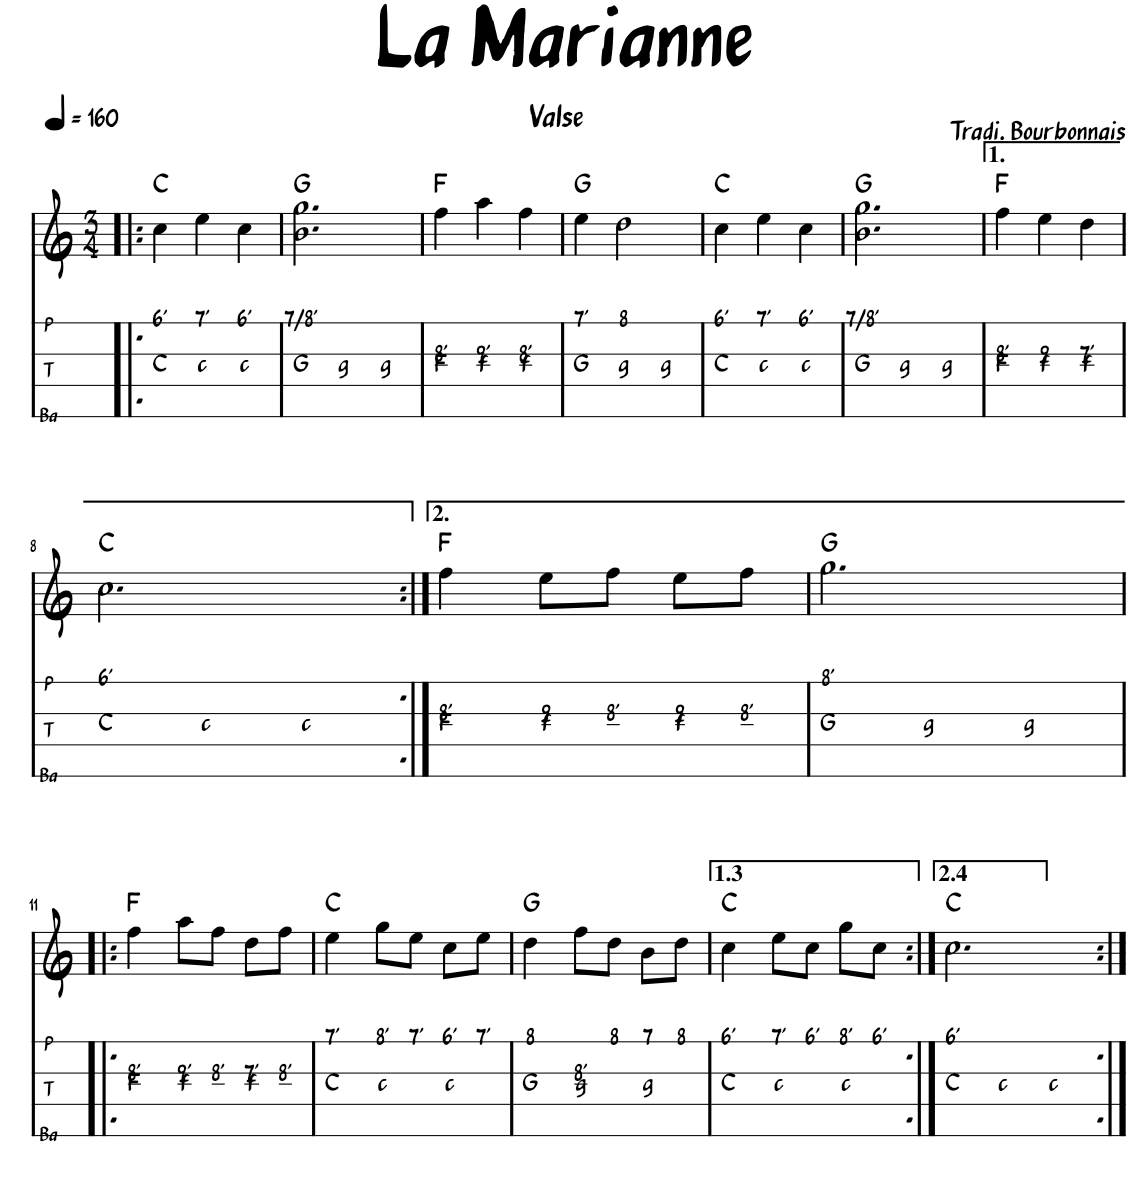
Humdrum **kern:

**kern	**kern	**text	**text	**text	**text	**kern	**text	**text	**harte
*part3	*part2	*part2	*part2	*part2	*part2	*part1	*part1	*part1	*part1
*staff3	*staff2	*staff2	*staff2	*staff2	*staff2	*staff1	*staff1	*staff1	*
*I"Accordéon	*I"P  T  Ba	*	*	*	*	*I"Accordéon	*	*	*
*I'Acc	*I'P  T  Ba	*	*	*	*	*I'Acc	*	*	*
*stria5	*stria4	*	*	*	*	*	*	*	*
*clefF4	*clefG2	*	*	*	*	*clefG2	*	*	*
*k[]	*k[]	*	*	*	*	*k[]	*	*	*
*M3/4	*M3/4	*	*	*	*	*M3/4	*	*	*
*MM160	*MM160	*	*	*	*	*MM160	*	*	*
=1!|:	=1!|:	=1!|:	=1!|:	=1!|:	=1!|:	=1!|:	=1!|:	=1!|:	=1!|:
!	!	!	!	!	!LO:LY:b	!	!LO:LY:b	!	!
8CC 8C	4ryy	.	.	.	C	4cc\	6'	.	C:maj
8r	.	.	.	.	.	.	.	.	.
!	!	!	!	!	!LO:LY:b	!	!LO:LY:b	!	!
8E 8G 8c	4ryy	.	.	.	c	4ee\	7'	.	.
8r	.	.	.	.	.	.	.	.	.
!	!	!	!	!	!LO:LY:b	!	!LO:LY:b	!	!
8E 8G 8c	4ryy	.	.	.	c	4cc\	6'	.	.
8r	.	.	.	.	.	.	.	.	.
=2	=2	=2	=2	=2	=2	=2	=2	=2	=2
!	!	!	!	!	!LO:LY:b	!	!LO:LY:b	!	!
8GGG 8GG	4ryy	.	.	.	G	2.b\ 2.gg\	7/8'	.	G:maj
8r	.	.	.	.	.	.	.	.	.
!	!	!	!	!	!LO:LY:b	!	!	!	!
8D 8G 8B	4ryy	.	.	.	g	.	.	.	.
8r	.	.	.	.	.	.	.	.	.
!	!	!	!	!	!LO:LY:b	!	!	!	!
8D 8G 8B	4ryy	.	.	.	g	.	.	.	.
8r	.	.	.	.	.	.	.	.	.
=3	=3	=3	=3	=3	=3	=3	=3	=3	=3
!	!	!	!	!	!LO:LY:b	!	!	!LO:LY:b	!
8FFF 8FF	4ryy	.	.	.	F	4ff\	.	8'	F:maj
8r	.	.	.	.	.	.	.	.	.
!	!	!	!	!	!LO:LY:b	!	!	!LO:LY:b	!
8F 8A 8c	4ryy	.	.	.	f	4aa\	.	9'	.
8r	.	.	.	.	.	.	.	.	.
!	!	!	!	!	!LO:LY:b	!	!	!LO:LY:b	!
8F 8A 8c	4ryy	.	.	.	f	4ff\	.	8'	.
8r	.	.	.	.	.	.	.	.	.
=4	=4	=4	=4	=4	=4	=4	=4	=4	=4
!	!	!	!	!	!LO:LY:b	!	!LO:LY:b	!	!
8GGG 8GG	4ryy	.	.	.	G	4ee\	7'	.	G:maj
8r	.	.	.	.	.	.	.	.	.
!	!	!	!	!	!LO:LY:b	!	!LO:LY:b	!	!
8D 8G 8B	4ryy	.	.	.	g	2dd\	8	.	.
8r	.	.	.	.	.	.	.	.	.
!	!	!	!	!	!LO:LY:b	!	!	!	!
8D 8G 8B	4ryy	.	.	.	g	.	.	.	.
8r	.	.	.	.	.	.	.	.	.
=5	=5	=5	=5	=5	=5	=5	=5	=5	=5
!	!	!	!	!	!LO:LY:b	!	!LO:LY:b	!	!
8CC 8C	4ryy	.	.	.	C	4cc\	6'	.	C:maj
8r	.	.	.	.	.	.	.	.	.
!	!	!	!	!	!LO:LY:b	!	!LO:LY:b	!	!
8E 8G 8c	4ryy	.	.	.	c	4ee\	7'	.	.
8r	.	.	.	.	.	.	.	.	.
!	!	!	!	!	!LO:LY:b	!	!LO:LY:b	!	!
8E 8G 8c	4ryy	.	.	.	c	4cc\	6'	.	.
8r	.	.	.	.	.	.	.	.	.
=6	=6	=6	=6	=6	=6	=6	=6	=6	=6
!	!	!	!	!	!LO:LY:b	!	!LO:LY:b	!	!
8GGG 8GG	4ryy	.	.	.	G	2.b\ 2.gg\	7/8'	.	G:maj
8r	.	.	.	.	.	.	.	.	.
!	!	!	!	!	!LO:LY:b	!	!	!	!
8D 8G 8B	4ryy	.	.	.	g	.	.	.	.
8r	.	.	.	.	.	.	.	.	.
!	!	!	!	!	!LO:LY:b	!	!	!	!
8D 8G 8B	4ryy	.	.	.	g	.	.	.	.
8r	.	.	.	.	.	.	.	.	.
=7	=7	=7	=7	=7	=7	=7	=7	=7	=7
!	!	!	!	!	!LO:LY:b	!	!	!LO:LY:b	!
8FFF 8FF	4ryy	.	.	.	F	4ff\	.	8'	F:maj
8r	.	.	.	.	.	.	.	.	.
!	!	!	!	!	!LO:LY:b	!	!	!LO:LY:b	!
8F 8A 8c	4ryy	.	.	.	f	4ee\	.	9	.
8r	.	.	.	.	.	.	.	.	.
!	!	!	!	!	!LO:LY:b	!	!	!LO:LY:b	!
8F 8A 8c	4ryy	.	.	.	f	4dd\	.	7'	.
8r	.	.	.	.	.	.	.	.	.
!!LO:LB:g=z
=8	=8	=8	=8	=8	=8	=8	=8	=8	=8
!	!	!	!	!	!LO:LY:b	!	!LO:LY:b	!	!
8CC 8C	4ryy	.	.	.	C	2.cc\	6'	.	C:maj
8r	.	.	.	.	.	.	.	.	.
!	!	!	!	!	!LO:LY:b	!	!	!	!
8E 8G 8c	4ryy	.	.	.	c	.	.	.	.
8r	.	.	.	.	.	.	.	.	.
!	!	!	!	!	!LO:LY:b	!	!	!	!
8E 8G 8c	4ryy	.	.	.	c	.	.	.	.
8r	.	.	.	.	.	.	.	.	.
=9:|!	=9:|!	=9:|!	=9:|!	=9:|!	=9:|!	=9:|!	=9:|!	=9:|!	=9:|!
!	!	!	!	!	!LO:LY:b	!	!	!LO:LY:b	!
8FFF 8FF	4ryy	.	.	.	F	4ff\	.	8'	F:maj
8r	.	.	.	.	.	.	.	.	.
!	!	!	!	!	!LO:LY:b	!	!	!LO:LY:b	!
8F 8A 8c	4ryy	.	.	.	f	8ee\L	.	9	.
!	!	!	!	!	!	!	!	!LO:LY:b	!
8r	.	.	.	.	.	8ff\J	.	8'	.
!	!	!	!	!	!LO:LY:b	!	!	!LO:LY:b	!
8F 8A 8c	4ryy	.	.	.	f	8ee\L	.	9	.
!	!	!	!	!	!	!	!	!LO:LY:b	!
8r	.	.	.	.	.	8ff\J	.	8'	.
=10	=10	=10	=10	=10	=10	=10	=10	=10	=10
!	!	!	!	!	!LO:LY:b	!	!LO:LY:b	!	!
8GGG 8GG	4ryy	.	.	.	G	2.gg\	8'	.	G:maj
8r	.	.	.	.	.	.	.	.	.
!	!	!	!	!	!LO:LY:b	!	!	!	!
8D 8G 8B	4ryy	.	.	.	g	.	.	.	.
8r	.	.	.	.	.	.	.	.	.
!	!	!	!	!	!LO:LY:b	!	!	!	!
8D 8G 8B	4ryy	.	.	.	g	.	.	.	.
8r	.	.	.	.	.	.	.	.	.
!!LO:LB:g=z
=11!|:	=11!|:	=11!|:	=11!|:	=11!|:	=11!|:	=11!|:	=11!|:	=11!|:	=11!|:
!	!	!	!	!	!LO:LY:b	!	!	!LO:LY:b	!
8FFF 8FF	4ryy	.	.	.	F	4ff\	.	8'	F:maj
8r	.	.	.	.	.	.	.	.	.
!	!	!	!	!	!LO:LY:b	!	!	!LO:LY:b	!
8F 8A 8c	4ryy	.	.	.	f	8aa\L	.	9'	.
!	!	!	!	!	!	!	!	!LO:LY:b	!
8r	.	.	.	.	.	8ff\J	.	8'	.
!	!	!	!	!	!LO:LY:b	!	!	!LO:LY:b	!
8F 8A 8c	4ryy	.	.	.	f	8dd\L	.	7'	.
!	!	!	!	!	!	!	!	!LO:LY:b	!
8r	.	.	.	.	.	8ff\J	.	8'	.
=12	=12	=12	=12	=12	=12	=12	=12	=12	=12
!	!	!	!	!	!LO:LY:b	!	!LO:LY:b	!	!
8CC 8C	4ryy	.	.	.	C	4ee\	7'	.	C:maj
8r	.	.	.	.	.	.	.	.	.
!	!	!	!	!	!LO:LY:b	!	!LO:LY:b	!	!
8E 8G 8c	4ryy	.	.	.	c	8gg\L	8'	.	.
!	!	!	!	!	!	!	!LO:LY:b	!	!
8r	.	.	.	.	.	8ee\J	7'	.	.
!	!	!	!	!	!LO:LY:b	!	!LO:LY:b	!	!
8E 8G 8c	4ryy	.	.	.	c	8cc\L	6'	.	.
!	!	!	!	!	!	!	!LO:LY:b	!	!
8r	.	.	.	.	.	8ee\J	7'	.	.
=13	=13	=13	=13	=13	=13	=13	=13	=13	=13
!	!	!	!	!	!LO:LY:b	!	!LO:LY:b	!	!
8GGG 8GG	4ryy	.	.	.	G	4dd\	8	.	G:maj
8r	.	.	.	.	.	.	.	.	.
!	!	!	!	!	!LO:LY:b	!	!	!LO:LY:b	!
8D 8G 8B	4ryy	.	.	.	g	8ff\L	.	8'	.
!	!	!	!	!	!	!	!LO:LY:b	!	!
8r	.	.	.	.	.	8dd\J	8	.	.
!	!	!	!	!	!LO:LY:b	!	!LO:LY:b	!	!
8D 8G 8B	4ryy	.	.	.	g	8b\L	7	.	.
!	!	!	!	!	!	!	!LO:LY:b	!	!
8r	.	.	.	.	.	8dd\J	8	.	.
=14	=14	=14	=14	=14	=14	=14	=14	=14	=14
!	!	!	!	!	!LO:LY:b	!	!LO:LY:b	!	!
8CC 8C	4ryy	.	.	.	C	4cc\	6'	.	C:maj
8r	.	.	.	.	.	.	.	.	.
!	!	!	!	!	!LO:LY:b	!	!LO:LY:b	!	!
8E 8G 8c	4ryy	.	.	.	c	8ee\L	7'	.	.
!	!	!	!	!	!	!	!LO:LY:b	!	!
8r	.	.	.	.	.	8cc\J	6'	.	.
!	!	!	!	!	!LO:LY:b	!	!LO:LY:b	!	!
8E 8G 8c	4ryy	.	.	.	c	8gg\L	8'	.	.
!	!	!	!	!	!	!	!LO:LY:b	!	!
8r	.	.	.	.	.	8cc\J	6'	.	.
=15:|!	=15:|!	=15:|!	=15:|!	=15:|!	=15:|!	=15:|!	=15:|!	=15:|!	=15:|!
!	!	!	!	!	!LO:LY:b	!	!LO:LY:b	!	!
8CC 8C	4ryy	.	.	.	C	2.cc\	6'	.	C:maj
8r	.	.	.	.	.	.	.	.	.
!	!	!	!	!	!LO:LY:b	!	!	!	!
8E 8G 8c	4ryy	.	.	.	c	.	.	.	.
8r	.	.	.	.	.	.	.	.	.
!	!	!	!	!	!LO:LY:b	!	!	!	!
8E 8G 8c	4ryy	.	.	.	c	.	.	.	.
8r	.	.	.	.	.	.	.	.	.
=:|!	=:|!	=:|!	=:|!	=:|!	=:|!	=:|!	=:|!	=:|!	=:|!
*-	*-	*-	*-	*-	*-	*-	*-	*-	*-
